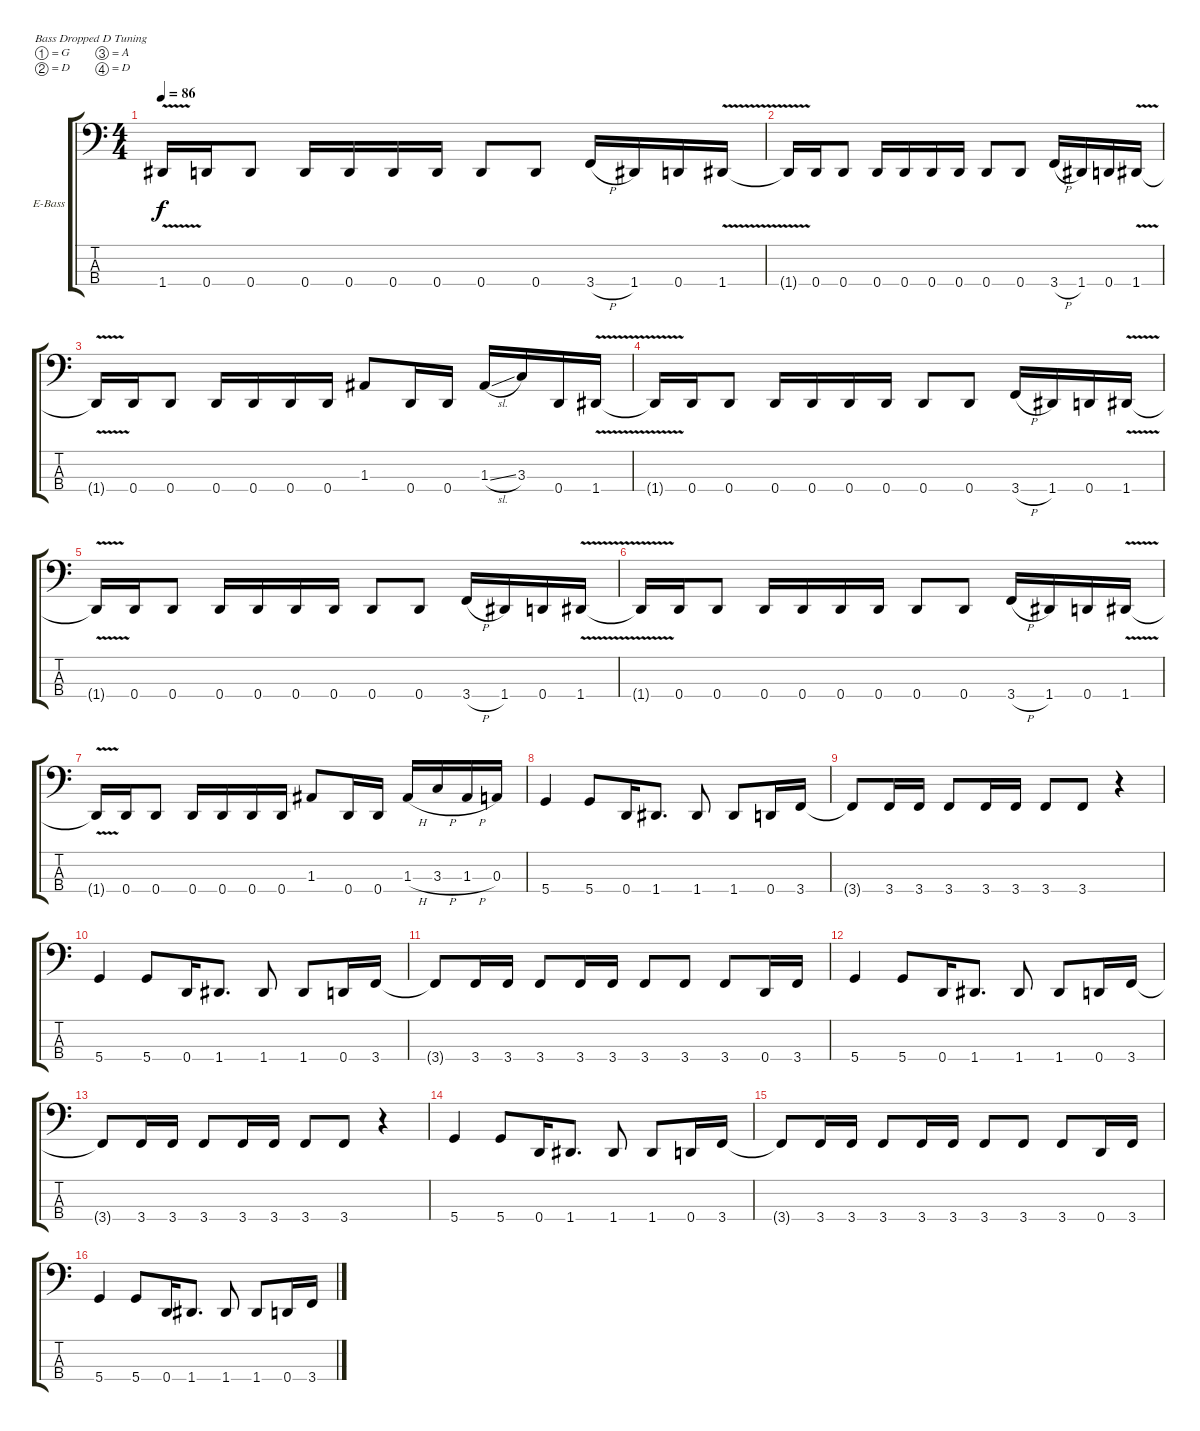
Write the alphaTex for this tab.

\defaultSystemsLayout 4
\bracketExtendMode groupsimilarinstruments
\firstSystemTrackNameOrientation horizontal
\otherSystemsTrackNameOrientation horizontal
\track ("Will Boyd (Bass Guitar)" "E-Bass") {instrument electricbassfinger}
\staff {score tabs}
\tuning (G2 D2 A1 D1)
\ts (4 4)
\tempo 86
\clef f4
\scale
0.333333
\ks c
1.4{v t}.16{dy f} 0.4.16 0.4.8 0.4.16 0.4.16 0.4.16 0.4.16 0.4.8 0.4.8 3.4{h}.16 1.4.16 0.4.16 1.4{v}.16 |
\scale
0.333333 1.4{v t}.16 0.4.16 0.4.8 0.4.16 0.4.16 0.4.16 0.4.16 0.4.8 0.4.8 3.4{h}.16 1.4.16 0.4.16 1.4{v}.16 |
\scale
0.333333 1.4{v t}.16 0.4.16 0.4.8 0.4.16 0.4.16 0.4.16 0.4.16 1.3.8 0.4.16 0.4.16 1.3{sl}.16 3.3.16 0.4.16 1.4{v}.16 |
\scale
0.333333 1.4{v t}.16 0.4.16 0.4.8 0.4.16 0.4.16 0.4.16 0.4.16 0.4.8 0.4.8 3.4{h}.16 1.4.16 0.4.16 1.4{v}.16 |
\scale
0.333333 1.4{v t}.16 0.4.16 0.4.8 0.4.16 0.4.16 0.4.16 0.4.16 0.4.8 0.4.8 3.4{h}.16 1.4.16 0.4.16 1.4{v}.16 |
\scale
0.333333 1.4{v t}.16 0.4.16 0.4.8 0.4.16 0.4.16 0.4.16 0.4.16 0.4.8 0.4.8 3.4{h}.16 1.4.16 0.4.16 1.4{v}.16 |
\scale
0.333333 1.4{v t}.16 0.4.16 0.4.8 0.4.16 0.4.16 0.4.16 0.4.16 1.3.8 0.4.16 0.4.16 1.3{h}.16 3.3{h}.16 1.3{h}.16 0.3.16 |
\scale
0.333333 5.4.4 5.4.8 0.4.16 1.4.8{d} 1.4.8 1.4.8 0.4.16 3.4.16 |
\scale
0.333333 3.4{t}.8 3.4.16 3.4.16 3.4.8 3.4.16 3.4.16 3.4.8 3.4.8 r.4 |
\scale
0.333333 5.4.4 5.4.8 0.4.16 1.4.8{d} 1.4.8 1.4.8 0.4.16 3.4.16 |
\scale
0.333333 3.4{t}.8 3.4.16 3.4.16 3.4.8 3.4.16 3.4.16 3.4.8 3.4.8 3.4.8 0.4.16 3.4.16 |
\scale
0.333333 5.4.4 5.4.8 0.4.16 1.4.8{d} 1.4.8 1.4.8 0.4.16 3.4.16 |
\scale
0.333333 3.4{t}.8 3.4.16 3.4.16 3.4.8 3.4.16 3.4.16 3.4.8 3.4.8 r.4 |
\scale
0.333333 5.4.4 5.4.8 0.4.16 1.4.8{d} 1.4.8 1.4.8 0.4.16 3.4.16 |
\scale
0.333333 3.4{t}.8 3.4.16 3.4.16 3.4.8 3.4.16 3.4.16 3.4.8 3.4.8 3.4.8 0.4.16 3.4.16 |
\scale
0.333333 5.4.4 5.4.8 0.4.16 1.4.8{d} 1.4.8 1.4.8 0.4.16 3.4.16
